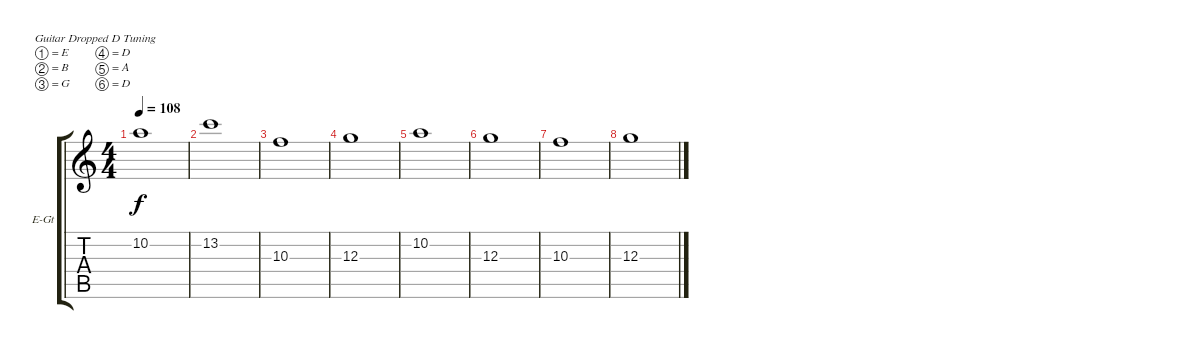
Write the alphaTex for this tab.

\defaultSystemsLayout 4
\bracketExtendMode groupsimilarinstruments
\firstSystemTrackNameOrientation horizontal
\otherSystemsTrackNameOrientation horizontal
\track ("Electric Guitar" "E-Gt") {instrument overdrivenguitar}
\staff {score tabs}
\tuning (E4 B3 G3 D3 A2 D2)
\ts (4 4)
\tempo 108
\clef g2
\scale
0.333333
\ks c
10.2.1{dy f} |
\scale
0.333333 13.2.1 |
\scale
0.333333 10.3.1 |
\scale
0.333333 12.3.1 |
\scale
0.333333 10.2.1 |
12.3.1 |
10.3.1 |
12.3.1
